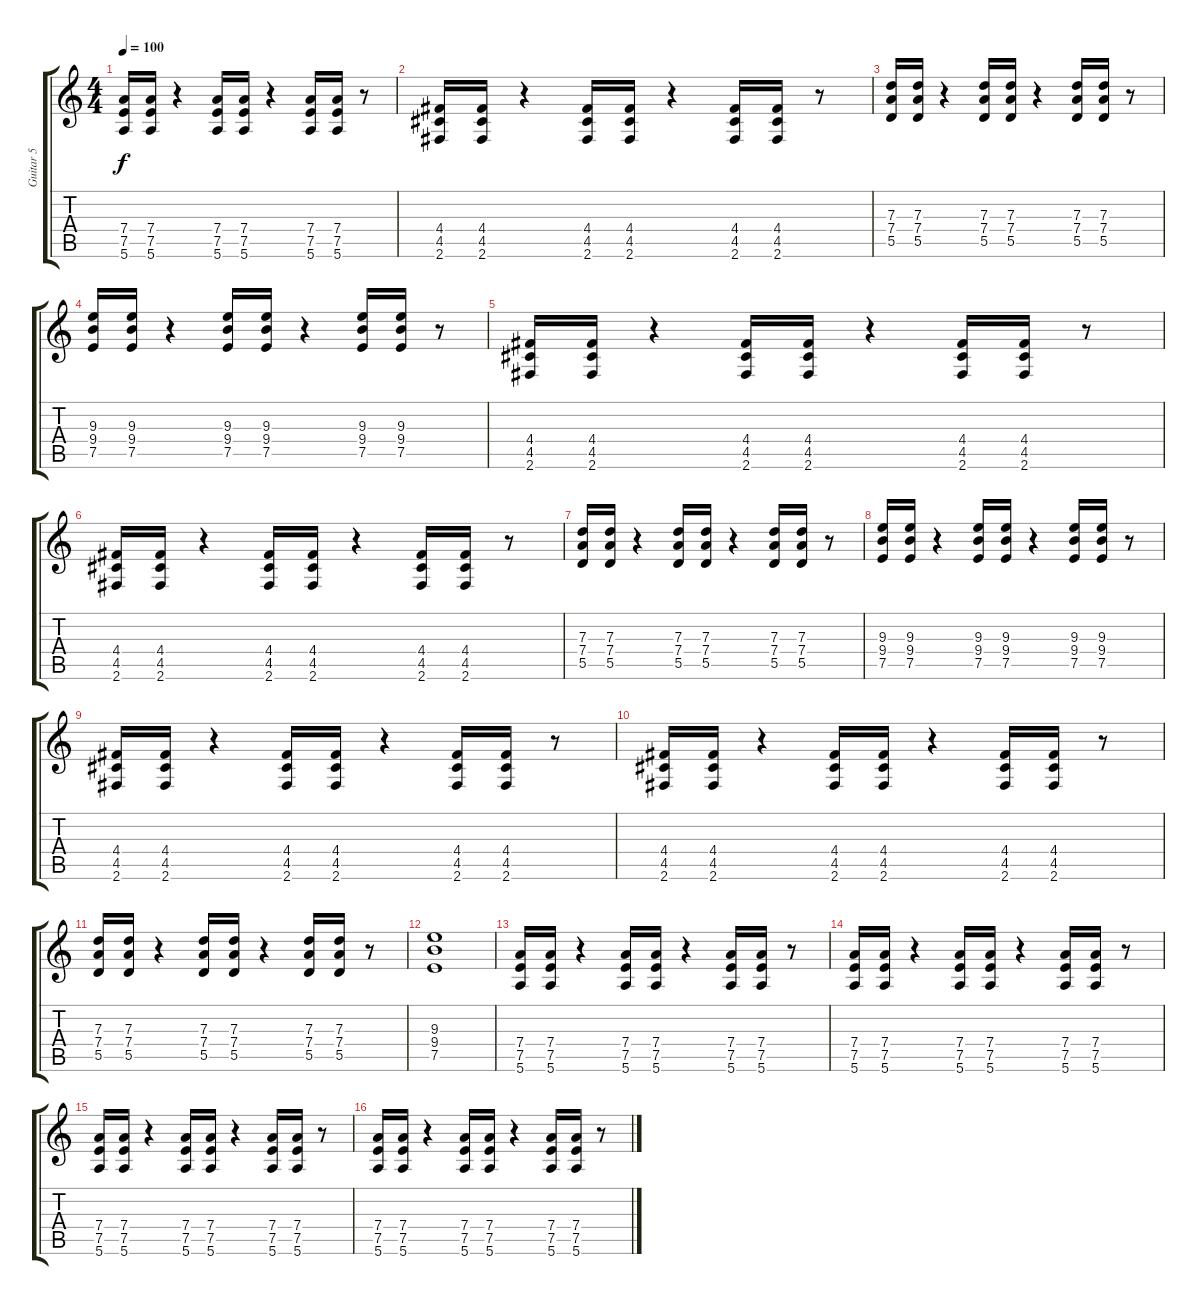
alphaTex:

\track ("Guitar 5" "Guitar 5") {instrument distortionguitar}
\staff {score tabs}
\tuning (E4 B3 G3 D3 A2 E2) {hide}
\ts (4 4)
\tempo 100
\clef g2
\ks c
(7.4 7.5 5.6).16{dy f} (7.4 7.5 5.6).16 r.4 (7.4 7.5 5.6).16 (7.4 7.5 5.6).16 r.4 (7.4 7.5 5.6).16 (7.4 7.5 5.6).16 r.8 |
(4.4 4.5 2.6).16 (4.4 4.5 2.6).16 r.4 (4.4 4.5 2.6).16 (4.4 4.5 2.6).16 r.4 (4.4 4.5 2.6).16 (4.4 4.5 2.6).16 r.8 |
(7.3 7.4 5.5).16 (7.3 7.4 5.5).16 r.4 (7.3 7.4 5.5).16 (7.3 7.4 5.5).16 r.4 (7.3 7.4 5.5).16 (7.3 7.4 5.5).16 r.8 |
(9.3 9.4 7.5).16 (9.3 9.4 7.5).16 r.4 (9.3 9.4 7.5).16 (9.3 9.4 7.5).16 r.4 (9.3 9.4 7.5).16 (9.3 9.4 7.5).16 r.8 |
(4.4 4.5 2.6).16 (4.4 4.5 2.6).16 r.4 (4.4 4.5 2.6).16 (4.4 4.5 2.6).16 r.4 (4.4 4.5 2.6).16 (4.4 4.5 2.6).16 r.8 |
(4.4 4.5 2.6).16 (4.4 4.5 2.6).16 r.4 (4.4 4.5 2.6).16 (4.4 4.5 2.6).16 r.4 (4.4 4.5 2.6).16 (4.4 4.5 2.6).16 r.8 |
(7.3 7.4 5.5).16 (7.3 7.4 5.5).16 r.4 (7.3 7.4 5.5).16 (7.3 7.4 5.5).16 r.4 (7.3 7.4 5.5).16 (7.3 7.4 5.5).16 r.8 |
(9.3 9.4 7.5).16 (9.3 9.4 7.5).16 r.4 (9.3 9.4 7.5).16 (9.3 9.4 7.5).16 r.4 (9.3 9.4 7.5).16 (9.3 9.4 7.5).16 r.8 |
(4.4 4.5 2.6).16 (4.4 4.5 2.6).16 r.4 (4.4 4.5 2.6).16 (4.4 4.5 2.6).16 r.4 (4.4 4.5 2.6).16 (4.4 4.5 2.6).16 r.8 |
(4.4 4.5 2.6).16 (4.4 4.5 2.6).16 r.4 (4.4 4.5 2.6).16 (4.4 4.5 2.6).16 r.4 (4.4 4.5 2.6).16 (4.4 4.5 2.6).16 r.8 |
(7.3 7.4 5.5).16 (7.3 7.4 5.5).16 r.4 (7.3 7.4 5.5).16 (7.3 7.4 5.5).16 r.4 (7.3 7.4 5.5).16 (7.3 7.4 5.5).16 r.8 |
(9.3 9.4 7.5).1 |
(7.4 7.5 5.6).16 (7.4 7.5 5.6).16 r.4 (7.4 7.5 5.6).16 (7.4 7.5 5.6).16 r.4 (7.4 7.5 5.6).16 (7.4 7.5 5.6).16 r.8 |
(7.4 7.5 5.6).16 (7.4 7.5 5.6).16 r.4 (7.4 7.5 5.6).16 (7.4 7.5 5.6).16 r.4 (7.4 7.5 5.6).16 (7.4 7.5 5.6).16 r.8 |
(7.4 7.5 5.6).16 (7.4 7.5 5.6).16 r.4 (7.4 7.5 5.6).16 (7.4 7.5 5.6).16 r.4 (7.4 7.5 5.6).16 (7.4 7.5 5.6).16 r.8 |
(7.4 7.5 5.6).16 (7.4 7.5 5.6).16 r.4 (7.4 7.5 5.6).16 (7.4 7.5 5.6).16 r.4 (7.4 7.5 5.6).16 (7.4 7.5 5.6).16 r.8
